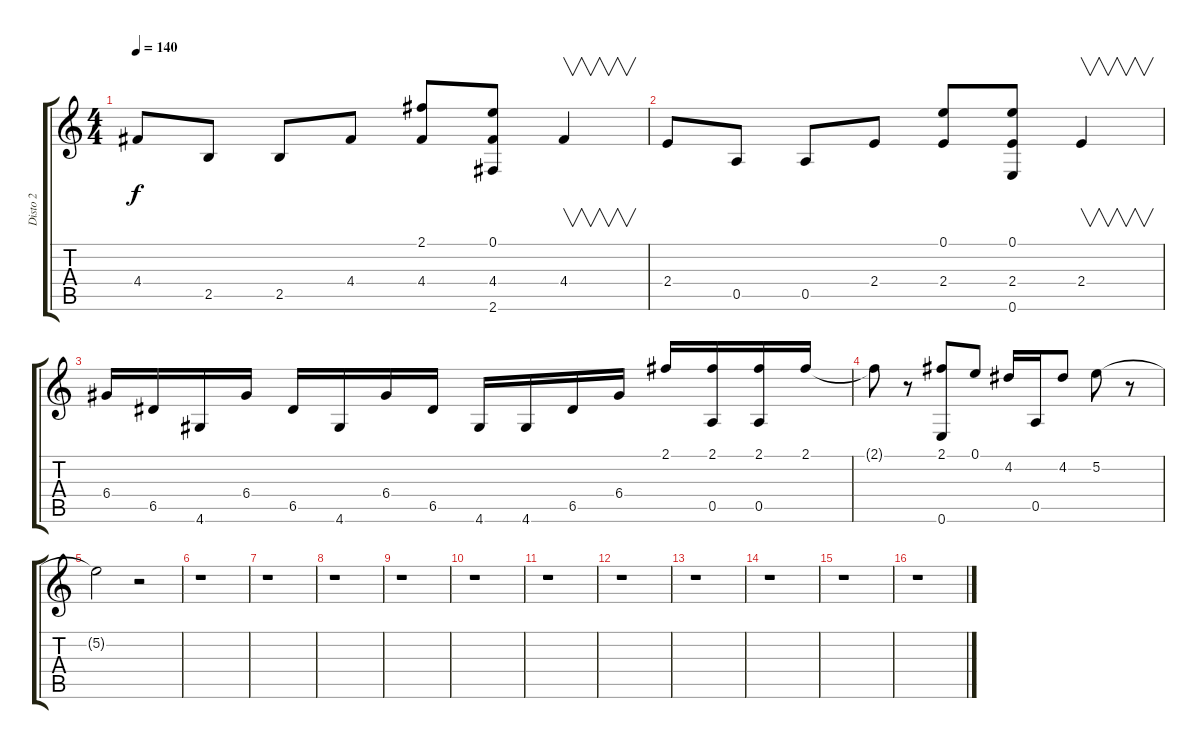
\track ("Disto 2" "Disto 2") {instrument distortionguitar}
\staff {score tabs}
\tuning (E4 B3 G3 D3 A2 E2) {hide}
\ts (4 4)
\tempo 140
\clef g2
\ks c
4.4.8{dy f} 2.5.8 2.5.8 4.4.8 (2.1 4.4).8 (0.1 4.4 2.6).8 4.4.4{v} |
2.4.8 0.5.8 0.5.8 2.4.8 (0.1 2.4).8 (0.1 2.4 0.6).8 2.4.4{v} |
6.4.16 6.5.16 4.6.16 6.4.16 6.5.16 4.6.16 6.4.16 6.5.16 4.6.16 4.6.16 6.5.16 6.4.16 2.1.16 (2.1 0.5).16 (2.1 0.5).16 2.1.16 |
2.1{t}.8 r.8 (2.1 0.6).8 0.1.8 4.2.16 0.5.16 4.2.8 5.2.8 r.8 |
5.2{t}.2 r.2 |
r.1 |
r.1 |
r.1 |
r.1 |
r.1 |
r.1 |
r.1 |
r.1 |
r.1 |
r.1 |
r.1
